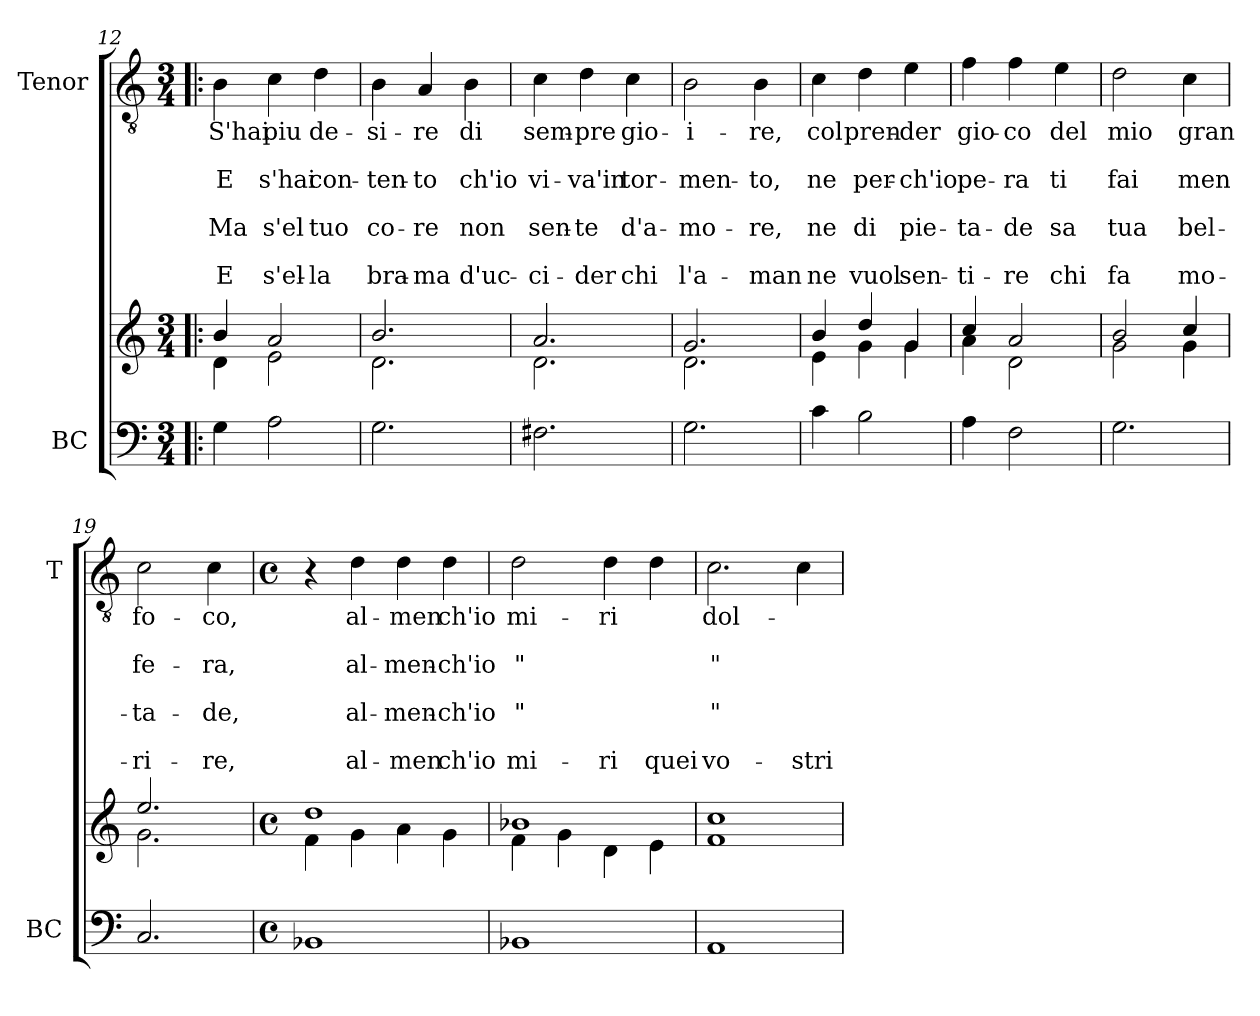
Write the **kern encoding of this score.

**kern	**kern	**kern	**text	**text	**text	**text	**text	**text	**text
*part2	*part2	*part1	*part1	*part1	*part1	*part1	*part1	*part1	*part1
*staff3	*staff2	*staff1	*staff1	*staff1	*staff1	*staff1	*staff1	*staff1	*staff1
*I"BC	*	*I"Tenor	*	*	*	*	*	*	*
*I'BC	*	*I'T	*	*	*	*	*	*	*
!!LO:LB:g=z
*clefF4	*clefG2	*clefGv2	*	*	*	*	*	*	*
*k[]	*k[]	*k[]	*	*	*	*	*	*	*
*C:	*C:	*C:	*	*	*	*	*	*	*
*M3/4	*M3/4	*M3/4	*	*	*	*	*	*	*
=12!|:	=12!|:	=12!|:	=12!|:	=12!|:	=12!|:	=12!|:	=12!|:	=12!|:	=12!|:
*	*^	*	*	*	*	*	*	*	*
!	!	!	!	!LO:LY:b	!	!LO:LY:b	!	!LO:LY:b	!	!LO:LY:b
4G\	4b/	4d\	4B\	S'hai	.	E	.	Ma	.	E
!	!	!	!	!LO:LY:b	!	!LO:LY:b	!	!LO:LY:b	!	!LO:LY:b
2A\	2a/	2e\	4c\	piu	.	s'hai	.	s'el	.	s'el-
!	!	!	!	!LO:LY:b	!	!LO:LY:b	!	!LO:LY:b	!	!LO:LY:b
.	.	.	4d\	de-	.	con-	.	tuo	.	-la
=13	=13	=13	=13	=13	=13	=13	=13	=13	=13	=13
!	!	!	!	!LO:LY:b	!	!LO:LY:b	!	!LO:LY:b	!	!LO:LY:b
2.G\	2.b/	2.d\	4B\	-si-	.	-ten-	.	co-	.	bra-
!	!	!	!	!LO:LY:b	!	!LO:LY:b	!	!LO:LY:b	!	!LO:LY:b
.	.	.	4A/	-re	.	-to	.	-re	.	-ma
!	!	!	!	!LO:LY:b	!	!LO:LY:b	!	!LO:LY:b	!	!LO:LY:b
.	.	.	4B\	di	.	ch'io	.	non	.	d'uc-
=14	=14	=14	=14	=14	=14	=14	=14	=14	=14	=14
!	!	!	!	!LO:LY:b	!	!LO:LY:b	!	!LO:LY:b	!	!LO:LY:b
2.F#X\	2.a/	2.d\	4c\	sem-	.	vi-	.	sen-	.	-ci-
!	!	!	!	!LO:LY:b	!	!LO:LY:b	!	!LO:LY:b	!	!LO:LY:b
.	.	.	4d\	-pre	.	-va'in	.	-te	.	-der
!	!	!	!	!LO:LY:b	!	!LO:LY:b	!	!LO:LY:b	!	!LO:LY:b
.	.	.	4c\	gio-	.	tor-	.	d'a-	.	chi
=15	=15	=15	=15	=15	=15	=15	=15	=15	=15	=15
!	!	!	!	!LO:LY:b	!	!LO:LY:b	!	!LO:LY:b	!	!LO:LY:b
2.G\	2.g/	2.d\	2B\	-i-	.	-men-	.	-mo-	.	l'a-
!	!	!	!	!LO:LY:b	!	!LO:LY:b	!	!LO:LY:b	!	!LO:LY:b
.	.	.	4B\	-re,	.	-to,	.	-re,	.	-man
=16	=16	=16	=16	=16	=16	=16	=16	=16	=16	=16
!	!	!	!	!LO:LY:b	!	!LO:LY:b	!	!LO:LY:b	!	!LO:LY:b
4c\	4b/	4e\	4c\	col	.	ne	.	ne	.	ne
!	!	!	!	!LO:LY:b	!	!LO:LY:b	!	!LO:LY:b	!	!LO:LY:b
2B\	4dd/	4g\	4d\	pren-	.	per-	.	di	.	vuol
!	!	!	!	!LO:LY:b	!	!LO:LY:b	!	!LO:LY:b	!	!LO:LY:b
.	4g/	4g\	4e\	-der	.	-ch'io	.	pie-	.	sen-
=17	=17	=17	=17	=17	=17	=17	=17	=17	=17	=17
!	!	!	!	!LO:LY:b	!	!LO:LY:b	!	!LO:LY:b	!	!LO:LY:b
4A\	4cc/	4a\	4f\	gio-	.	pe-	.	-ta-	.	-ti-
!	!	!	!	!LO:LY:b	!	!LO:LY:b	!	!LO:LY:b	!	!LO:LY:b
2F\	2a/	2d\	4f\	-co	.	-ra	.	-de	.	-re
!	!	!	!	!LO:LY:b	!	!LO:LY:b	!	!LO:LY:b	!	!LO:LY:b
.	.	.	4e\	del	.	ti	.	sa	.	chi
!!LO:LB:g=z
=18	=18	=18	=18	=18	=18	=18	=18	=18	=18	=18
!	!	!	!	!LO:LY:b	!	!LO:LY:b	!	!LO:LY:b	!	!LO:LY:b
2.G\	2b/	2g\	2d\	mio	.	fai	.	tua	.	fa
!	!	!	!	!LO:LY:b	!	!LO:LY:b	!	!LO:LY:b	!	!LO:LY:b
.	4cc/	4g\	4c\	gran	.	men	.	bel-	.	mo-
=19	=19	=19	=19	=19	=19	=19	=19	=19	=19	=19
!	!	!	!	!LO:LY:b	!	!LO:LY:b	!	!LO:LY:b	!	!LO:LY:b
2.C/	2.ee/	2.g\	2c\	fo-	.	fe-	.	-ta-	.	-ri-
!	!	!	!	!LO:LY:b	!	!LO:LY:b	!	!LO:LY:b	!	!LO:LY:b
.	.	.	4c\	-co,	.	-ra,	.	-de,	.	-re,
=20	=20	=20	=20	=20	=20	=20	=20	=20	=20	=20
*M4/4	*M4/4	*	*M4/4	*	*	*	*	*	*	*
*met(c)	*met(c)	*	*met(c)	*	*	*	*	*	*	*
1BB-X	1dd	4f\	4r	.	.	.	.	.	.	.
!	!	!	!	!LO:LY:b	!	!LO:LY:b	!	!LO:LY:b	!	!LO:LY:b
.	.	4g\	4d\	al-	.	al-	.	al-	.	al-
!	!	!	!	!LO:LY:b	!	!LO:LY:b	!	!LO:LY:b	!	!LO:LY:b
.	.	4a\	4d\	-men	.	-men-	.	-men-	.	-men
!	!	!	!	!LO:LY:b	!	!LO:LY:b	!	!LO:LY:b	!	!LO:LY:b
.	.	4g\	4d\	ch'io	.	-ch'io	.	-ch'io	.	ch'io
=21	=21	=21	=21	=21	=21	=21	=21	=21	=21	=21
!	!	!	!	!LO:LY:b	!	!LO:LY:b	!	!LO:LY:b	!	!LO:LY:b
1BB-X	1b-X	4f\	2d\	mi-	.	"	.	"	.	mi-
.	.	4g\	.	.	.	.	.	.	.	.
!	!	!	!	!LO:LY:b	!	!	!	!	!	!LO:LY:b
.	.	4d\	4d\	-ri	.	.	.	.	.	-ri
!	!	!	!	!	!	!	!	!	!	!LO:LY:b
.	.	4e\	4d\	.	.	.	.	.	.	quei
=22	=22	=22	=22	=22	=22	=22	=22	=22	=22	=22
!	!	!	!	!LO:LY:b	!	!LO:LY:b	!	!LO:LY:b	!	!LO:LY:b
1AA	1cc	1f	2.c\	dol-	.	"	.	"	.	vo-
!	!	!	!	!	!	!	!	!	!	!LO:LY:b
.	.	.	4c\	.	.	.	.	.	.	-stri
*	*v	*v	*	*	*	*	*	*	*	*
=	=	=	=	=	=	=	=	=	=
*-	*-	*-	*-	*-	*-	*-	*-	*-	*-
